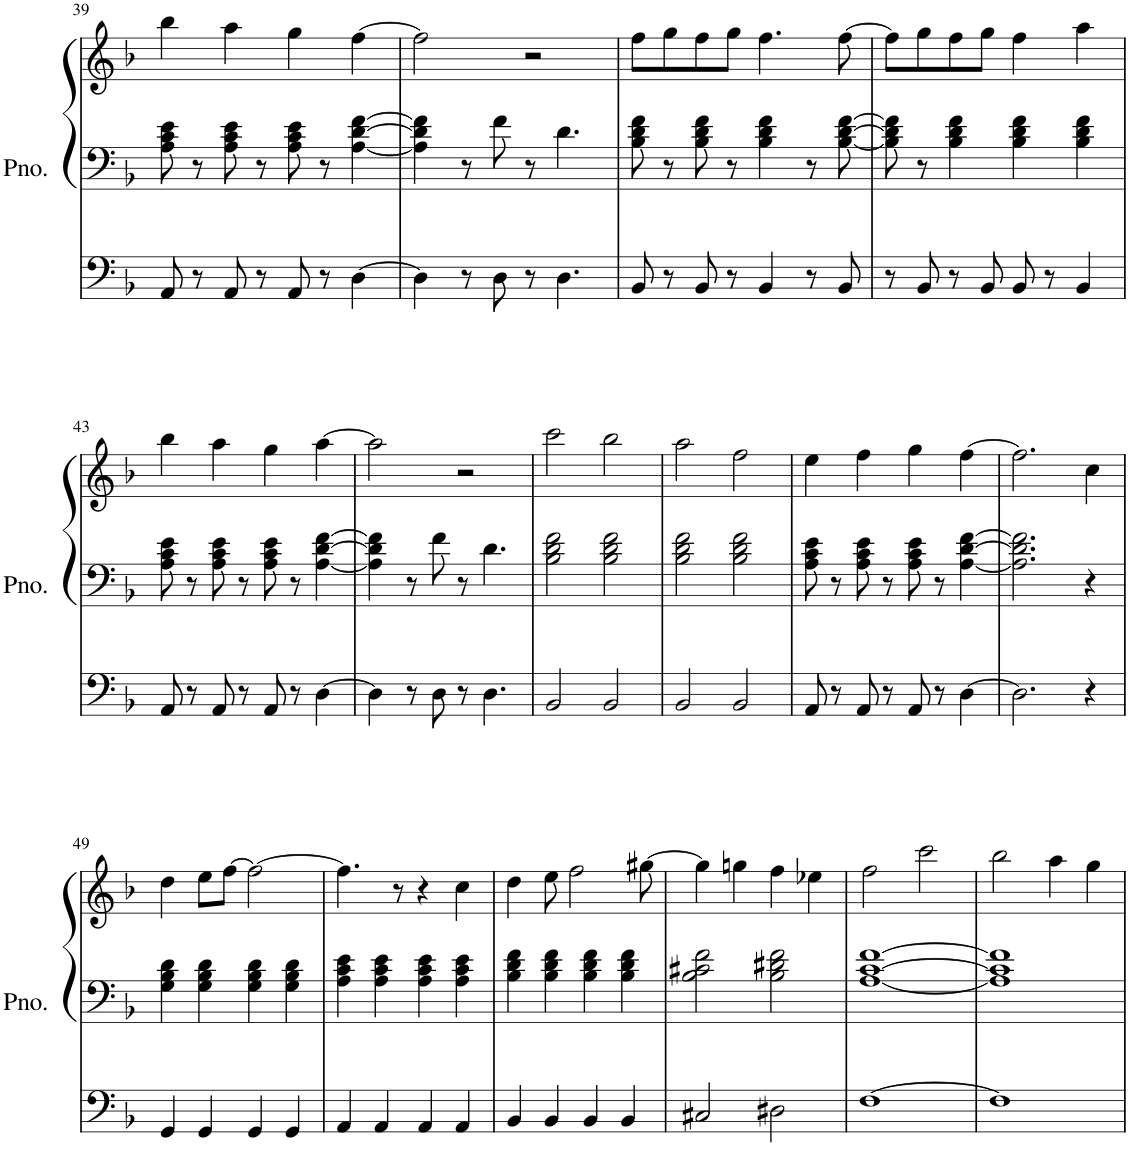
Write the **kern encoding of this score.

**kern	**kern	**kern
*part1	*part1	*part1
*staff3	*staff2	*staff1
*I"Piano	*	*
*I'Pno.	*	*
!!LO:PB:g=z
*clefF4	*clefF4	*clefG2
*k[b-]	*k[b-]	*k[b-]
*M4/4	*M4/4	*M4/4
=39	=39	=39
8AA/	8A\ 8c\ 8e\	4bb-\
8r	8r	.
8AA/	8A\ 8c\ 8e\	4aa\
8r	8r	.
8AA/	8A\ 8c\ 8e\	4gg\
8r	8r	.
[4D\	[4A\ [4d\ [4f\	[4ff\
=40	=40	=40
4D\]	4A\] 4d\] 4f\]	2ff\]
8r	8r	.
8D\	8f\	.
8r	8r	2r
4.D\	4.d\	.
=41	=41	=41
8BB-/	8B-\ 8d\ 8f\	8ff\L
8r	8r	8gg\
8BB-/	8B-\ 8d\ 8f\	8ff\
8r	8r	8gg\J
4BB-/	4B-\ 4d\ 4f\	4.ff\
8r	8r	.
8BB-/	[8B-\ [8d\ [8f\	[8ff\
=42	=42	=42
8r	8B-\] 8d\] 8f\]	8ff\L]
8BB-/	8r	8gg\
8r	4B-\ 4d\ 4f\	8ff\
8BB-/	.	8gg\J
8BB-/	4B-\ 4d\ 4f\	4ff\
8r	.	.
4BB-/	4B-\ 4d\ 4f\	4aa\
!!LO:LB:g=z
=43	=43	=43
8AA/	8A\ 8c\ 8e\	4bb-\
8r	8r	.
8AA/	8A\ 8c\ 8e\	4aa\
8r	8r	.
8AA/	8A\ 8c\ 8e\	4gg\
8r	8r	.
[4D\	[4A\ [4d\ [4f\	[4aa\
=44	=44	=44
4D\]	4A\] 4d\] 4f\]	2aa\]
8r	8r	.
8D\	8f\	.
8r	8r	2r
4.D\	4.d\	.
=45	=45	=45
2BB-/	2B-\ 2d\ 2f\	2ccc\
2BB-/	2B-\ 2d\ 2f\	2bb-\
=46	=46	=46
2BB-/	2B-\ 2d\ 2f\	2aa\
2BB-/	2B-\ 2d\ 2f\	2ff\
=47	=47	=47
8AA/	8A\ 8c\ 8e\	4ee\
8r	8r	.
8AA/	8A\ 8c\ 8e\	4ff\
8r	8r	.
8AA/	8A\ 8c\ 8e\	4gg\
8r	8r	.
[4D\	[4A\ [4d\ [4f\	[4ff\
=48	=48	=48
2.D\]	2.A\] 2.d\] 2.f\]	2.ff\]
4r	4r	4cc\
!!LO:LB:g=z
=49	=49	=49
4GG/	4G\ 4B-\ 4d\	4dd\
4GG/	4G\ 4B-\ 4d\	8ee\L
.	.	[8ff\J
4GG/	4G\ 4B-\ 4d\	2ff\_
4GG/	4G\ 4B-\ 4d\	.
=50	=50	=50
4AA/	4A\ 4c\ 4e\	4.ff\]
4AA/	4A\ 4c\ 4e\	.
.	.	8r
4AA/	4A\ 4c\ 4e\	4r
4AA/	4A\ 4c\ 4e\	4cc\
=51	=51	=51
4BB-/	4B-\ 4d\ 4f\	4dd\
4BB-/	4B-\ 4d\ 4f\	8ee\
.	.	2ff\
4BB-/	4B-\ 4d\ 4f\	.
4BB-/	4B-\ 4d\ 4f\	.
.	.	[8gg#X\
=52	=52	=52
2C#X/	2B-\ 2c#X\ 2f\	4gg#\]
.	.	4ggn\
2D#X\	2B-\ 2d#X\ 2f\	4ff\
.	.	4ee-X\
=53	=53	=53
[1F	[1A [1c [1f	2ff\
.	.	2ccc\
=54	=54	=54
1F]	1A] 1c] 1f]	2bb-\
.	.	4aa\
.	.	4gg\
=	=	=
*-	*-	*-
